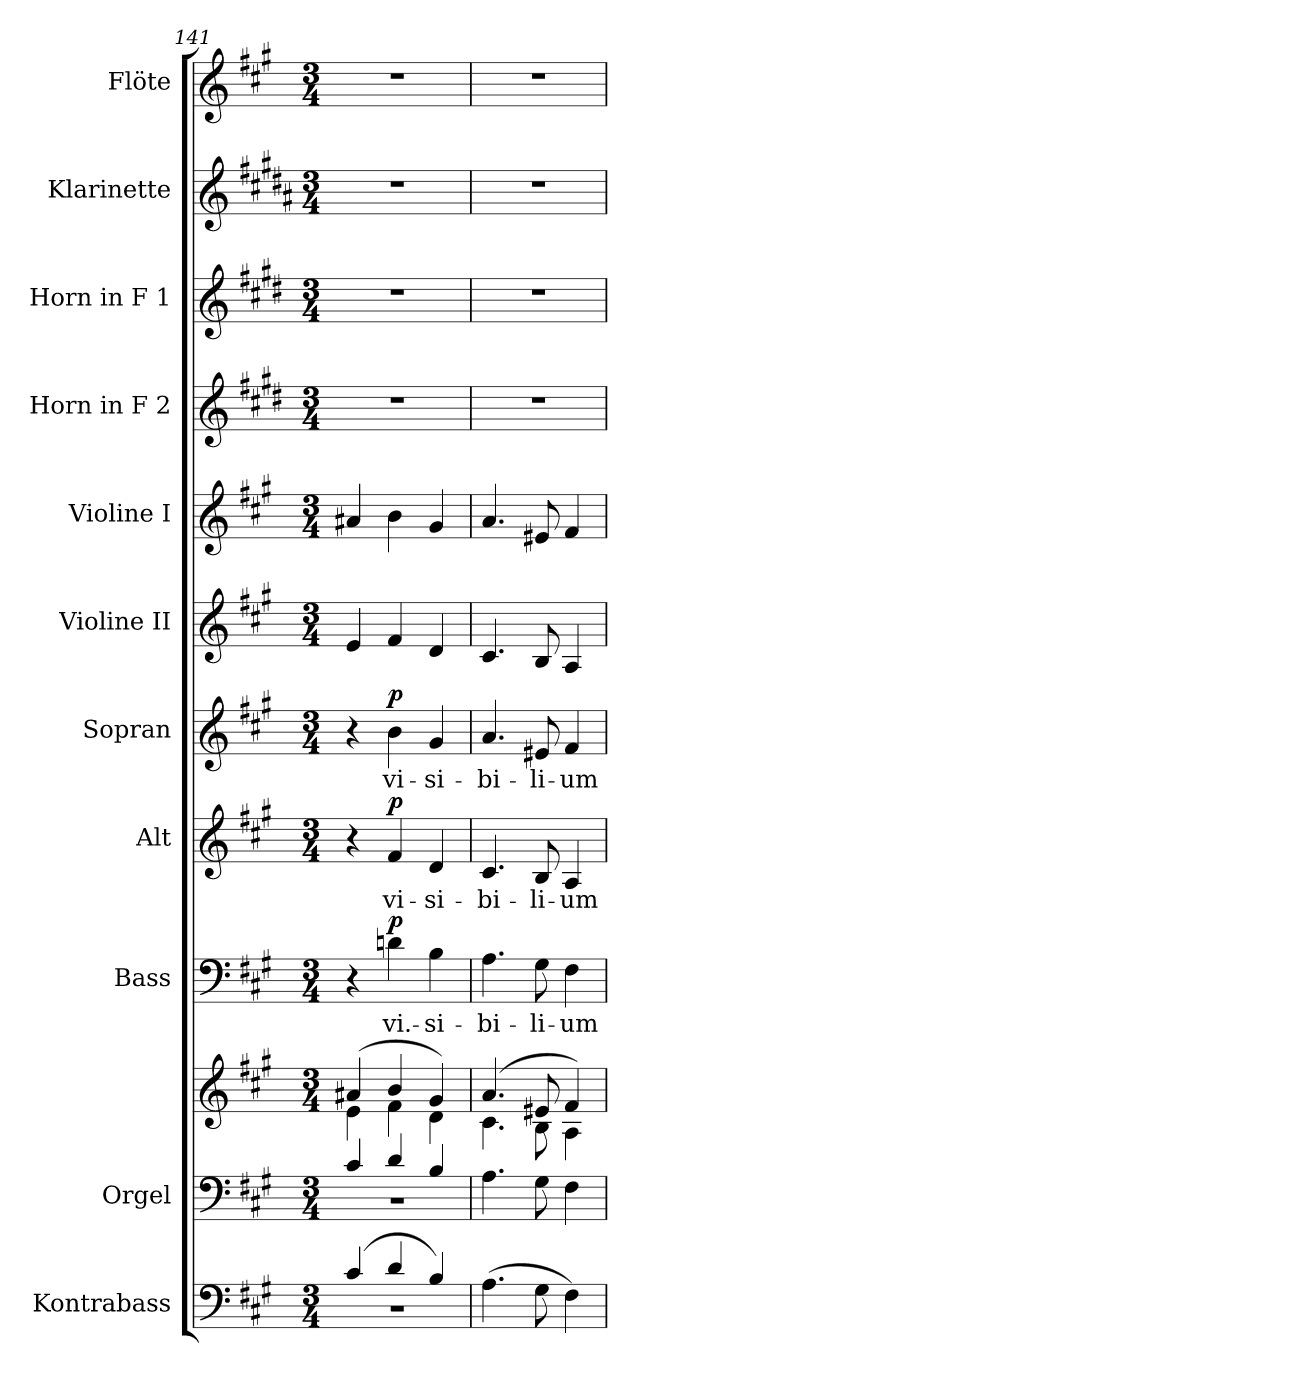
**kern	**kern	**kern	**kern	**text	**dynam	**kern	**text	**dynam	**kern	**text	**dynam	**kern	**kern	**kern	**kern	**kern	**kern
*part11	*part10	*part10	*part9	*part9	*part9	*part8	*part8	*part8	*part7	*part7	*part7	*part6	*part5	*part4	*part3	*part2	*part1
*staff12	*staff11	*staff10	*staff9	*staff9	*staff9	*staff8	*staff8	*staff8	*staff7	*staff7	*staff7	*staff6	*staff5	*staff4	*staff3	*staff2	*staff1
*I"Kontrabass	*I"Orgel	*	*I"Bass	*	*	*I"Alt	*	*	*I"Sopran	*	*	*I"Violine II	*I"Violine I	*I"Horn in F 2	*I"Horn in F 1	*I"Klarinette	*I"Flöte
*I'Kb.	*I'Org.	*	*I'B.	*	*	*I'A.	*	*	*I'S.	*	*	*I'Vl. II	*I'Vl. I	*	*	*I'Kl.	*I'Fl.
!!LO:PB:g=z
*clefF4	*clefF4	*clefG2	*clefF4	*	*	*clefG2	*	*	*clefG2	*	*	*clefG2	*clefG2	*clefG2	*clefG2	*clefG2	*clefG2
*ITrd7c12	*	*	*	*	*	*	*	*	*	*	*	*	*	*ITrd4c7	*ITrd4c7	*ITrd1c2	*
*k[f#c#g#]	*k[f#c#g#]	*k[f#c#g#]	*k[f#c#g#]	*	*	*k[f#c#g#]	*	*	*k[f#c#g#]	*	*	*k[f#c#g#]	*k[f#c#g#]	*k[f#c#g#]	*k[f#c#g#]	*k[f#c#g#]	*k[f#c#g#]
*A:	*A:	*A:	*A:	*	*	*A:	*	*	*A:	*	*	*A:	*A:	*A:	*A:	*A:	*A:
*M3/4	*M3/4	*M3/4	*M3/4	*	*	*M3/4	*	*	*M3/4	*	*	*M3/4	*M3/4	*M3/4	*M3/4	*M3/4	*M3/4
=141	=141	=141	=141	=141	=141	=141	=141	=141	=141	=141	=141	=141	=141	=141	=141	=141	=141
*^	*^	*	*	*	*	*	*	*	*	*	*	*	*	*	*	*	*
!	!LO:N:vis=1	!	!LO:N:vis=1	!	!	!	!	!	!	!	!	!	!	!	!	!	!	!	!
*	*	*	*	*^	*	*	*	*	*	*	*	*	*	*	*	*	*	*	*
(4C#/	2.r	4c#/	2.r	(4a#X/	4e\	4r	.	.	4r	.	.	4r	.	.	4e/	4a#X/	2.r	2.r	2.r	2.r
!	!	!	!	!	!	!	!LO:LY:b	!LO:DY:a	!	!LO:LY:b	!LO:DY:a	!	!LO:LY:b	!LO:DY:a	!	!	!	!	!	!
4D/	.	4d/	.	4b/	4f#\	4dn\	vi.-	p	4f#/	vi-	p	4b\	vi-	p	4f#/	4b\	.	.	.	.
!	!	!	!	!	!	!	!LO:LY:b	!	!	!LO:LY:b	!	!	!LO:LY:b	!	!	!	!	!	!	!
4BB/)	.	4B/	.	4g#/)	4d\	4B\	-si-	.	4d/	-si-	.	4g#/	-si-	.	4d/	4g#/	.	.	.	.
*v	*v	*	*	*	*	*	*	*	*	*	*	*	*	*	*	*	*	*	*	*
*	*v	*v	*	*	*	*	*	*	*	*	*	*	*	*	*	*	*	*	*
=142	=142	=142	=142	=142	=142	=142	=142	=142	=142	=142	=142	=142	=142	=142	=142	=142	=142	=142
!	!	!	!	!	!LO:LY:b	!	!	!LO:LY:b	!	!	!LO:LY:b	!	!	!	!	!	!	!
(>4.AA\	4.A\	(4.a/	4.c#\	4.A\	-bi-	.	4.c#/	-bi-	.	4.a/	-bi-	.	4.c#/	4.a/	2.r	2.r	2.r	2.r
!	!	!	!	!	!LO:LY:b	!	!	!LO:LY:b	!	!	!LO:LY:b	!	!	!	!	!	!	!
8GG#\	8G#\	8e#X/	8B\	8G#\	-li-	.	8B/	-li-	.	8e#X/	-li-	.	8B/	8e#X/	.	.	.	.
!	!	!	!	!	!LO:LY:b	!	!	!LO:LY:b	!	!	!LO:LY:b	!	!	!	!	!	!	!
4FF#\)	4F#\	4f#/)	4A\	4F#\	-um	.	4A/	-um	.	4f#/	-um	.	4A/	4f#/	.	.	.	.
*	*	*v	*v	*	*	*	*	*	*	*	*	*	*	*	*	*	*	*
=	=	=	=	=	=	=	=	=	=	=	=	=	=	=	=	=	=
*-	*-	*-	*-	*-	*-	*-	*-	*-	*-	*-	*-	*-	*-	*-	*-	*-	*-
